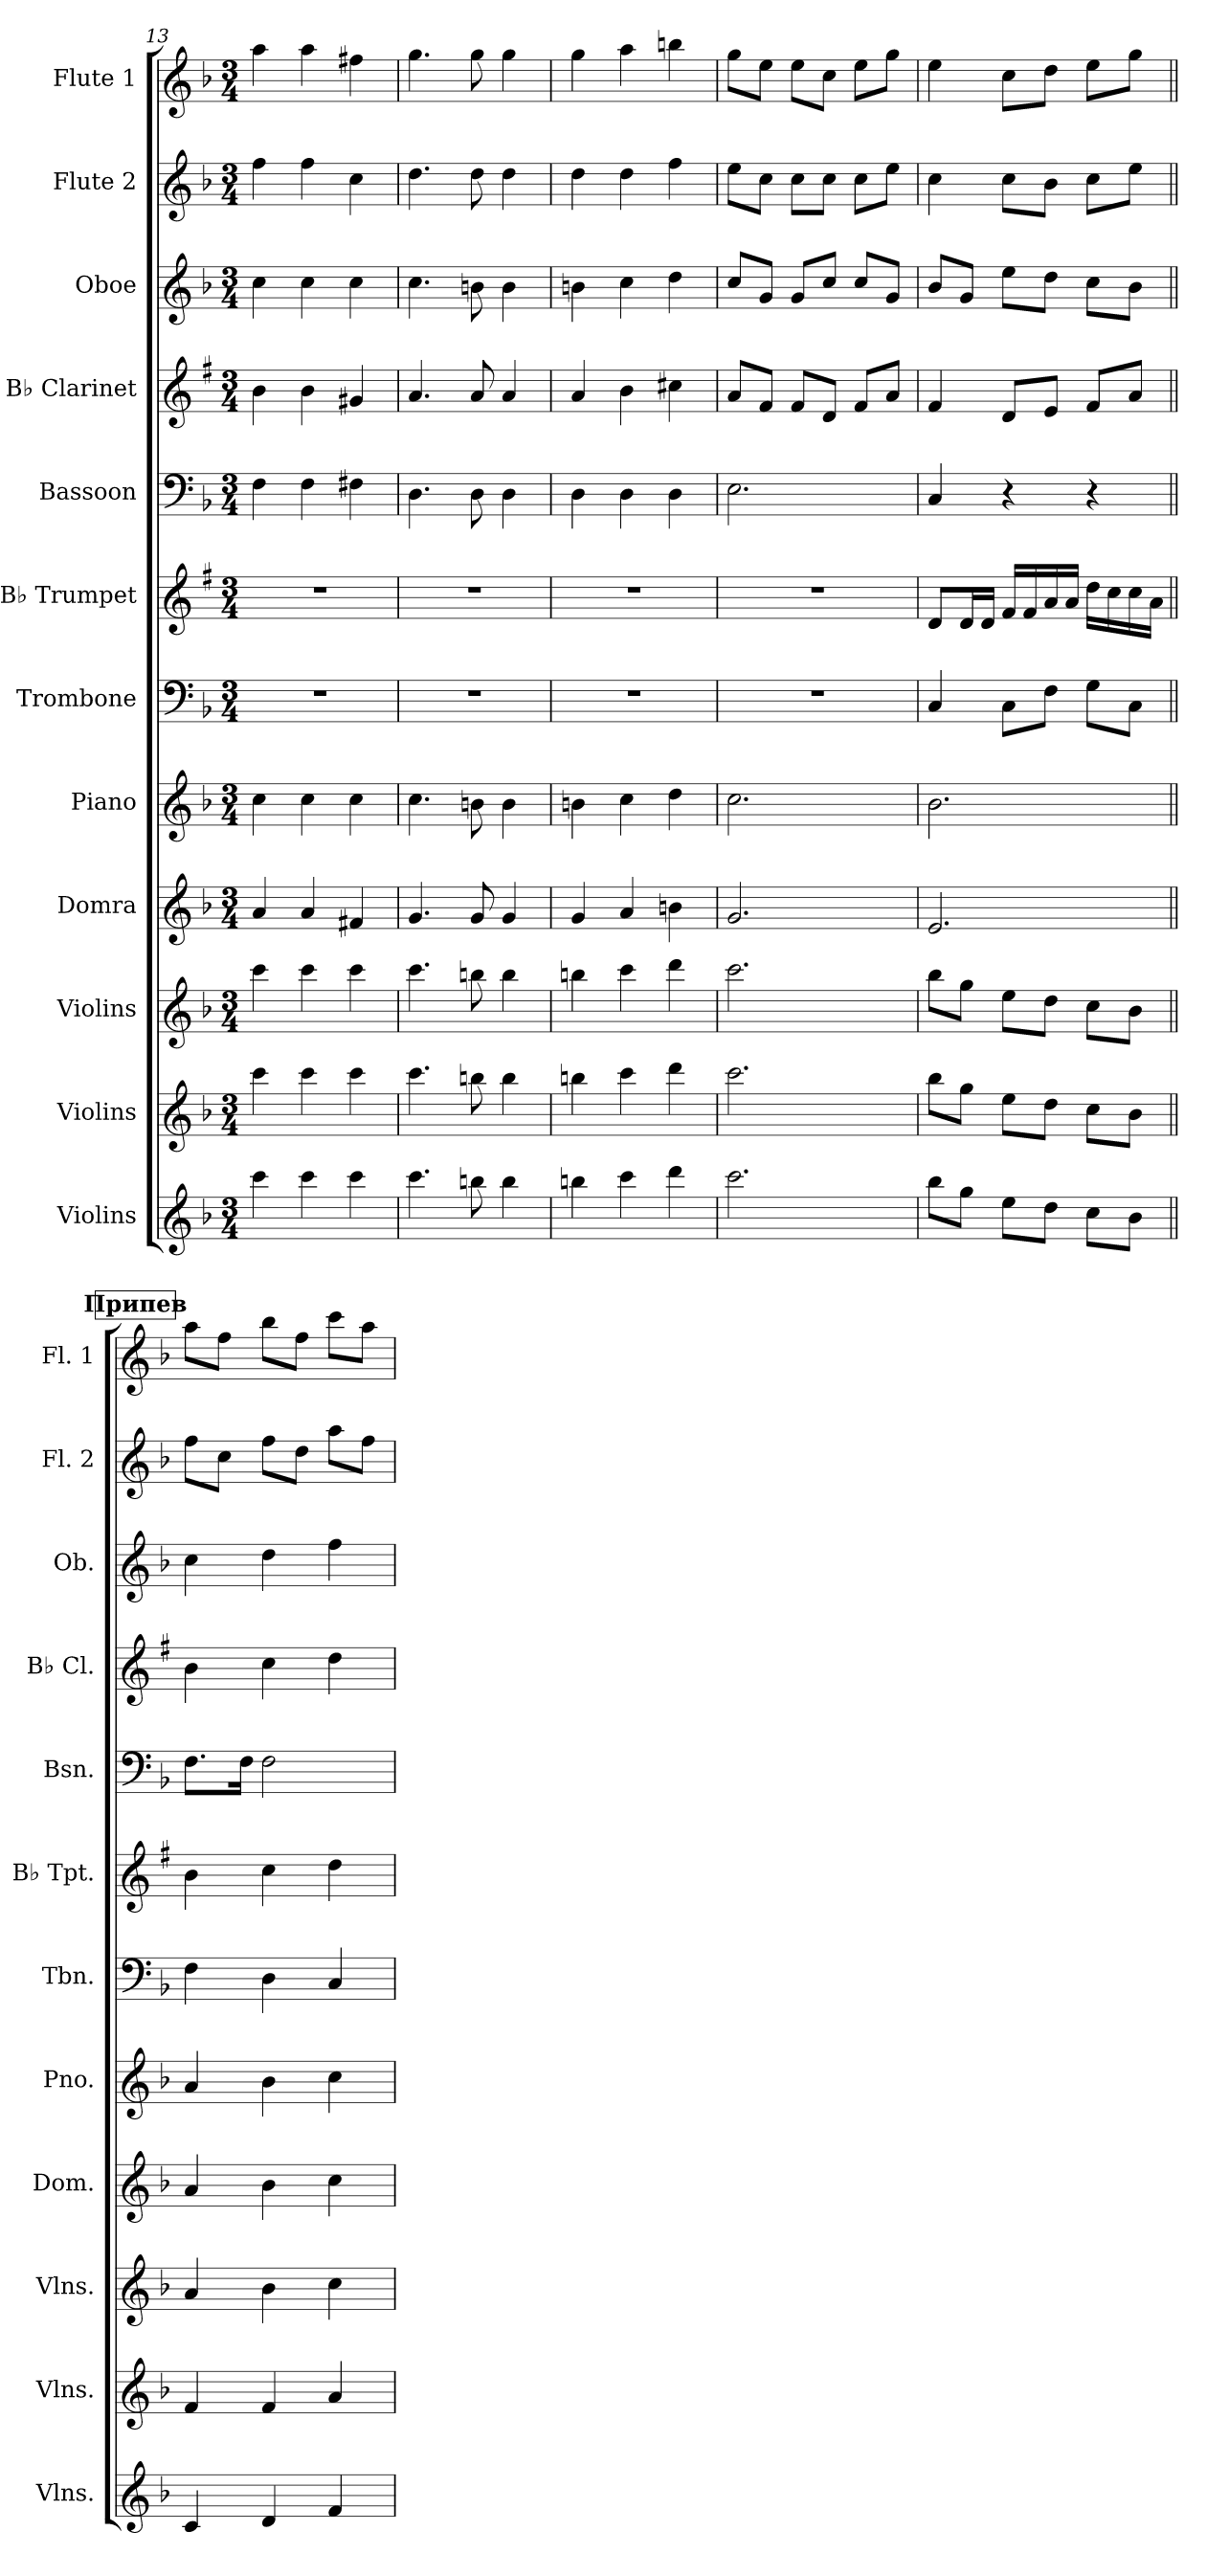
**kern	**kern	**kern	**kern	**kern	**kern	**kern	**kern	**kern	**kern	**kern	**kern
*part12	*part11	*part10	*part9	*part8	*part7	*part6	*part5	*part4	*part3	*part2	*part1
*staff12	*staff11	*staff10	*staff9	*staff8	*staff7	*staff6	*staff5	*staff4	*staff3	*staff2	*staff1
*I"Violins	*I"Violins	*I"Violins	*I"Domra	*I"Piano	*I"Trombone	*I"B♭ Trumpet	*I"Bassoon	*I"B♭ Clarinet	*I"Oboe	*I"Flute 2	*I"Flute 1
*I'Vlns.	*I'Vlns.	*I'Vlns.	*I'Dom.	*I'Pno.	*I'Tbn.	*I'B♭ Tpt.	*I'Bsn.	*I'B♭ Cl.	*I'Ob.	*I'Fl. 2	*I'Fl. 1
*clefG2	*clefG2	*clefG2	*clefG2	*clefG2	*clefF4	*clefG2	*clefF4	*clefG2	*clefG2	*clefG2	*clefG2
*	*	*	*	*	*	*ITrd1c2	*	*ITrd1c2	*	*	*
*k[b-]	*k[b-]	*k[b-]	*k[b-]	*k[b-]	*k[b-]	*k[b-]	*k[b-]	*k[b-]	*k[b-]	*k[b-]	*k[b-]
*M3/4	*M3/4	*M3/4	*M3/4	*M3/4	*M3/4	*M3/4	*M3/4	*M3/4	*M3/4	*M3/4	*M3/4
=13	=13	=13	=13	=13	=13	=13	=13	=13	=13	=13	=13
4ccc\	4ccc\	4ccc\	4a/	4cc\	2.r	2.r	4F\	4a\	4cc\	4ff\	4aa\
4ccc\	4ccc\	4ccc\	4a/	4cc\	.	.	4F\	4a\	4cc\	4ff\	4aa\
4ccc\	4ccc\	4ccc\	4f#X/	4cc\	.	.	4F#X\	4f#X/	4cc\	4cc\	4ff#X\
!!LO:PB:g=z
=14	=14	=14	=14	=14	=14	=14	=14	=14	=14	=14	=14
4.ccc\	4.ccc\	4.ccc\	4.g/	4.cc\	2.r	2.r	4.D\	4.g/	4.cc\	4.dd\	4.gg\
8bbn\	8bbn\	8bbn\	8g/	8bn\	.	.	8D\	8g/	8bn\	8dd\	8gg\
4bb\	4bb\	4bb\	4g/	4b\	.	.	4D\	4g/	4b\	4dd\	4gg\
=15	=15	=15	=15	=15	=15	=15	=15	=15	=15	=15	=15
4bbn\	4bbn\	4bbn\	4g/	4bn\	2.r	2.r	4D\	4g/	4bn\	4dd\	4gg\
4ccc\	4ccc\	4ccc\	4a/	4cc\	.	.	4D\	4a\	4cc\	4dd\	4aa\
4ddd\	4ddd\	4ddd\	4bn\	4dd\	.	.	4D\	4bn\	4dd\	4ff\	4bbn\
=16	=16	=16	=16	=16	=16	=16	=16	=16	=16	=16	=16
2.ccc\	2.ccc\	2.ccc\	2.g/	2.cc\	2.r	2.r	2.E\	8g/L	8cc/L	8ee\L	8gg\L
.	.	.	.	.	.	.	.	8e/J	8g/J	8cc\J	8ee\J
.	.	.	.	.	.	.	.	8e/L	8g/L	8cc\L	8ee\L
.	.	.	.	.	.	.	.	8c/J	8cc/J	8cc\J	8cc\J
.	.	.	.	.	.	.	.	8e/L	8cc/L	8cc\L	8ee\L
.	.	.	.	.	.	.	.	8g/J	8g/J	8ee\J	8gg\J
=17	=17	=17	=17	=17	=17	=17	=17	=17	=17	=17	=17
8bb-\L	8bb-\L	8bb-\L	2.e/	2.b-\	4C/	8c/L	4C/	4e/	8b-/L	4cc\	4ee\
8gg\J	8gg\J	8gg\J	.	.	.	16c/L	.	.	8g/J	.	.
.	.	.	.	.	.	16c/JJ	.	.	.	.	.
8ee\L	8ee\L	8ee\L	.	.	8C\L	16e/LL	4r	8c/L	8ee\L	8cc\L	8cc\L
.	.	.	.	.	.	16e/	.	.	.	.	.
8dd\J	8dd\J	8dd\J	.	.	8F\J	16g/	.	8d/J	8dd\J	8b-\J	8dd\J
.	.	.	.	.	.	16g/JJ	.	.	.	.	.
8cc\L	8cc\L	8cc\L	.	.	8G\L	16cc\LL	4r	8e/L	8cc\L	8cc\L	8ee\L
.	.	.	.	.	.	16b-\	.	.	.	.	.
8b-\J	8b-\J	8b-\J	.	.	8C\J	16b-\	.	8g/J	8b-\J	8ee\J	8gg\J
.	.	.	.	.	.	16g\JJ	.	.	.	.	.
!!LO:REH:place=s1:a:B:fs=14:t=Припев
=18||	=18||	=18||	=18||	=18||	=18||	=18||	=18||	=18||	=18||	=18||	=18||
4c/	4f/	4a/	4a/	4a/	4F\	4a\	8.F\L	4a\	4cc\	8ff\L	8aa\L
.	.	.	.	.	.	.	.	.	.	8cc\J	8ff\J
.	.	.	.	.	.	.	16F\Jk	.	.	.	.
4d/	4f/	4b-\	4b-\	4b-\	4D\	4b-\	2F\	4b-\	4dd\	8ff\L	8bb-\L
.	.	.	.	.	.	.	.	.	.	8dd\J	8ff\J
4f/	4a/	4cc\	4cc\	4cc\	4C/	4cc\	.	4cc\	4ff\	8aa\L	8ccc\L
.	.	.	.	.	.	.	.	.	.	8ff\J	8aa\J
=	=	=	=	=	=	=	=	=	=	=	=
*-	*-	*-	*-	*-	*-	*-	*-	*-	*-	*-	*-
